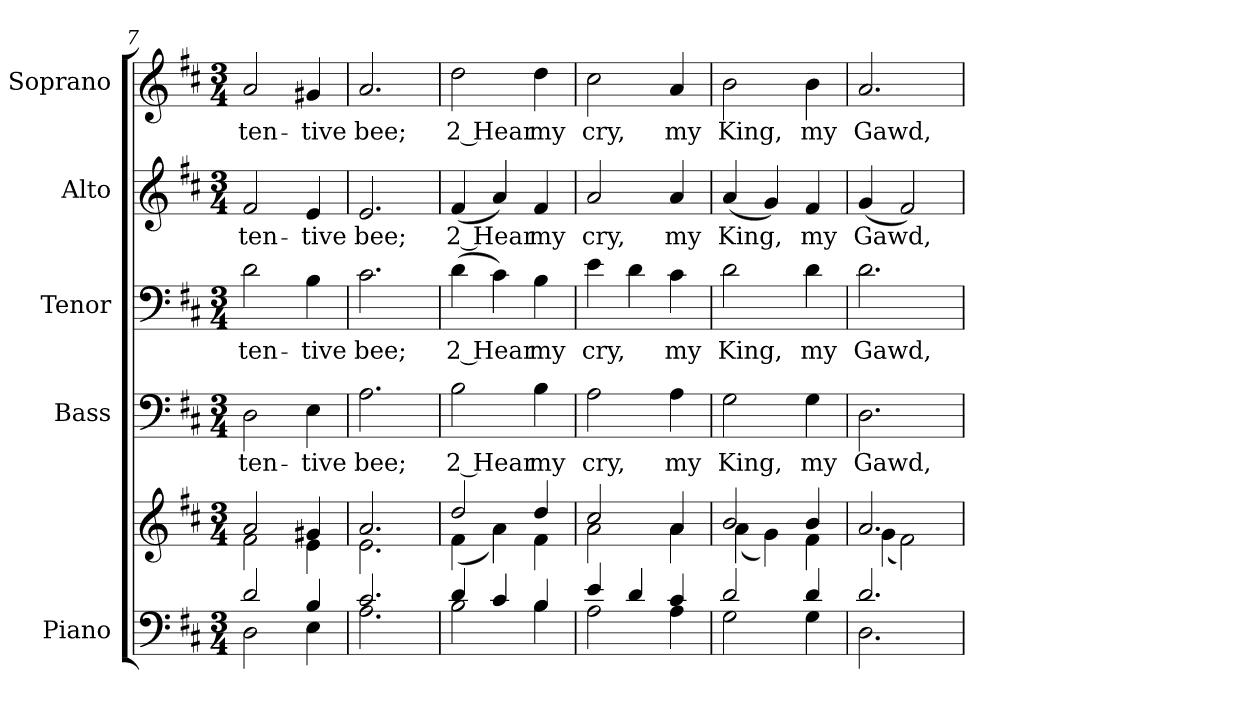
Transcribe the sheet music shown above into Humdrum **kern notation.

**kern	**kern	**kern	**text	**kern	**text	**kern	**text	**kern	**text
*part5	*part5	*part4	*part4	*part3	*part3	*part2	*part2	*part1	*part1
*staff6	*staff5	*staff4	*staff4	*staff3	*staff3	*staff2	*staff2	*staff1	*staff1
*I"Piano	*	*I"Bass	*	*I"Tenor	*	*I"Alto	*	*I"Soprano	*
*I'Pno.	*	*I'B.	*	*	*	*I'A.	*	*I'S.	*
*clefF4	*clefG2	*clefF4	*	*clefF4	*	*clefG2	*	*clefG2	*
*k[f#c#]	*k[f#c#]	*k[f#c#]	*	*k[f#c#]	*	*k[f#c#]	*	*k[f#c#]	*
*D:	*D:	*D:	*	*D:	*	*D:	*	*D:	*
*M3/4	*M3/4	*M3/4	*	*M3/4	*	*M3/4	*	*M3/4	*
=7	=7	=7	=7	=7	=7	=7	=7	=7	=7
*^	*^	*	*	*	*	*	*	*	*
!	!	!	!	!	!LO:LY:b:color=#000000	!	!	!	!	!	!
!	!	!	!	!	!	!	!LO:LY:b:color=#000000	!	!	!	!
!	!	!	!	!	!	!	!	!	!LO:LY:b:color=#000000	!	!
!	!	!	!	!	!	!	!	!	!	!	!LO:LY:b:color=#000000
2di/	2Di\	2ai/	2f#i\	2Di\	-ten-	2di\	-ten-	2f#i/	-ten-	2ai/	-ten-
!	!	!	!	!	!LO:LY:b:color=#000000	!	!	!	!	!	!
!	!	!	!	!	!	!	!LO:LY:b:color=#000000	!	!	!	!
!	!	!	!	!	!	!	!	!	!LO:LY:b:color=#000000	!	!
!	!	!	!	!	!	!	!	!	!	!	!LO:LY:b:color=#000000
4Bi/	4Ei\	4g#Xi/	4ei\	4Ei\	-tive	4Bi\	-tive	4ei/	-tive	4g#Xi/	-tive
=8	=8	=8	=8	=8	=8	=8	=8	=8	=8	=8	=8
!	!	!	!	!	!LO:LY:b:color=#000000	!	!	!	!	!	!
!	!	!	!	!	!	!	!LO:LY:b:color=#000000	!	!	!	!
!	!	!	!	!	!	!	!	!	!LO:LY:b:color=#000000	!	!
!	!	!	!	!	!	!	!	!	!	!	!LO:LY:b:color=#000000
2.c#i/	2.Ai\	2.ai/	2.ei\	2.Ai\	bee;	2.c#i\	bee;	2.ei/	bee;	2.ai/	bee;
=9	=9	=9	=9	=9	=9	=9	=9	=9	=9	=9	=9
!	!	!	!	!	!LO:LY:b:color=#000000	!	!	!	!	!	!
!	!	!	!	!	!	!	!LO:LY:b:color=#000000	!	!	!	!
!	!	!	!	!	!	!	!	!	!LO:LY:b:color=#000000	!	!
!	!	!	!	!	!	!	!	!	!	!	!LO:LY:b:color=#000000
4di/	2Bi\	2ddi/	(4f#i\	2Bi\	2 Hear	(4di\	2 Hear	(4f#i/	2 Hear	2ddi\	2 Hear
4c#i/	.	.	4ai\)	.	.	4c#i\)	.	4ai/)	.	.	.
!	!	!	!	!	!LO:LY:b:color=#000000	!	!	!	!	!	!
!	!	!	!	!	!	!	!LO:LY:b:color=#000000	!	!	!	!
!	!	!	!	!	!	!	!	!	!LO:LY:b:color=#000000	!	!
!	!	!	!	!	!	!	!	!	!	!	!LO:LY:b:color=#000000
4Bi/	4Bi\	4ddi/	4f#i\	4Bi\	my	4Bi\	my	4f#i/	my	4ddi\	my
=10	=10	=10	=10	=10	=10	=10	=10	=10	=10	=10	=10
!	!	!	!	!	!LO:LY:b:color=#000000	!	!	!	!	!	!
!	!	!	!	!	!	!	!LO:LY:b:color=#000000	!	!	!	!
!	!	!	!	!	!	!	!	!	!LO:LY:b:color=#000000	!	!
!	!	!	!	!	!	!	!	!	!	!	!LO:LY:b:color=#000000
4ei/	2Ai\	2cc#i/	2ai\	2Ai\	cry,	4ei\	cry,	2ai/	cry,	2cc#i\	cry,
4di/	.	.	.	.	.	4di\	.	.	.	.	.
!	!	!	!	!	!LO:LY:b:color=#000000	!	!	!	!	!	!
!	!	!	!	!	!	!	!LO:LY:b:color=#000000	!	!	!	!
!	!	!	!	!	!	!	!	!	!LO:LY:b:color=#000000	!	!
!	!	!	!	!	!	!	!	!	!	!	!LO:LY:b:color=#000000
4c#i/	4Ai\	4ai/	4ai\	4Ai\	my	4c#i\	my	4ai/	my	4ai/	my
=11	=11	=11	=11	=11	=11	=11	=11	=11	=11	=11	=11
!	!	!	!	!	!LO:LY:b:color=#000000	!	!	!	!	!	!
!	!	!	!	!	!	!	!LO:LY:b:color=#000000	!	!	!	!
!	!	!	!	!	!	!	!	!	!LO:LY:b:color=#000000	!	!
!	!	!	!	!	!	!	!	!	!	!	!LO:LY:b:color=#000000
2di/	2Gi\	2bi/	(4ai\	2Gi\	King,	2di\	King,	(4ai/	King,	2bi\	King,
.	.	.	4gi\)	.	.	.	.	4gi/)	.	.	.
!	!	!	!	!	!LO:LY:b:color=#000000	!	!	!	!	!	!
!	!	!	!	!	!	!	!LO:LY:b:color=#000000	!	!	!	!
!	!	!	!	!	!	!	!	!	!LO:LY:b:color=#000000	!	!
!	!	!	!	!	!	!	!	!	!	!	!LO:LY:b:color=#000000
4di/	4Gi\	4bi/	4f#i\	4Gi\	my	4di\	my	4f#i/	my	4bi\	my
!!LO:PB:g=z
=12	=12	=12	=12	=12	=12	=12	=12	=12	=12	=12	=12
!	!	!	!	!	!LO:LY:b:color=#000000	!	!	!	!	!	!
!	!	!	!	!	!	!	!LO:LY:b:color=#000000	!	!	!	!
!	!	!	!	!	!	!	!	!	!LO:LY:b:color=#000000	!	!
!	!	!	!	!	!	!	!	!	!	!	!LO:LY:b:color=#000000
2.di/	2.Di\	2.ai/	(4gi\	2.Di\	Gawd,	2.di\	Gawd,	(4gi/	Gawd,	2.ai/	Gawd,
.	.	.	2f#i\)	.	.	.	.	2f#i/)	.	.	.
*v	*v	*	*	*	*	*	*	*	*	*	*
*	*v	*v	*	*	*	*	*	*	*	*
=	=	=	=	=	=	=	=	=	=
*-	*-	*-	*-	*-	*-	*-	*-	*-	*-
